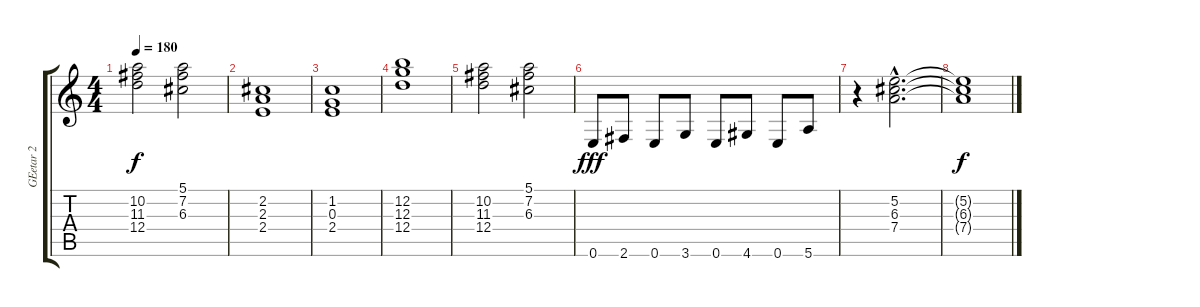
\track ("GEetar 2" "GEetar 2") {instrument overdrivenguitar}
\staff {score tabs}
\tuning (E4 B3 G3 D3 A2 E2) {hide}
\ts (4 4)
\tempo 180
\clef g2
\ks c
(10.2 11.3 12.4).2{dy f} (5.1 7.2 6.3).2 |
(2.2 2.3 2.4).1 |
(1.2 0.3 2.4).1 |
(12.2 12.3 12.4).1 |
(10.2 11.3 12.4).2 (5.1 7.2 6.3).2 |
0.6.8{dy fff} 2.6.8 0.6.8 3.6.8 0.6.8 4.6.8 0.6.8 5.6.8 |
r.4 (5.2{hac} 6.3{hac} 7.4{hac}).2{d} |
(5.2{t} 6.3{t} 7.4{t}).1{dy f}
